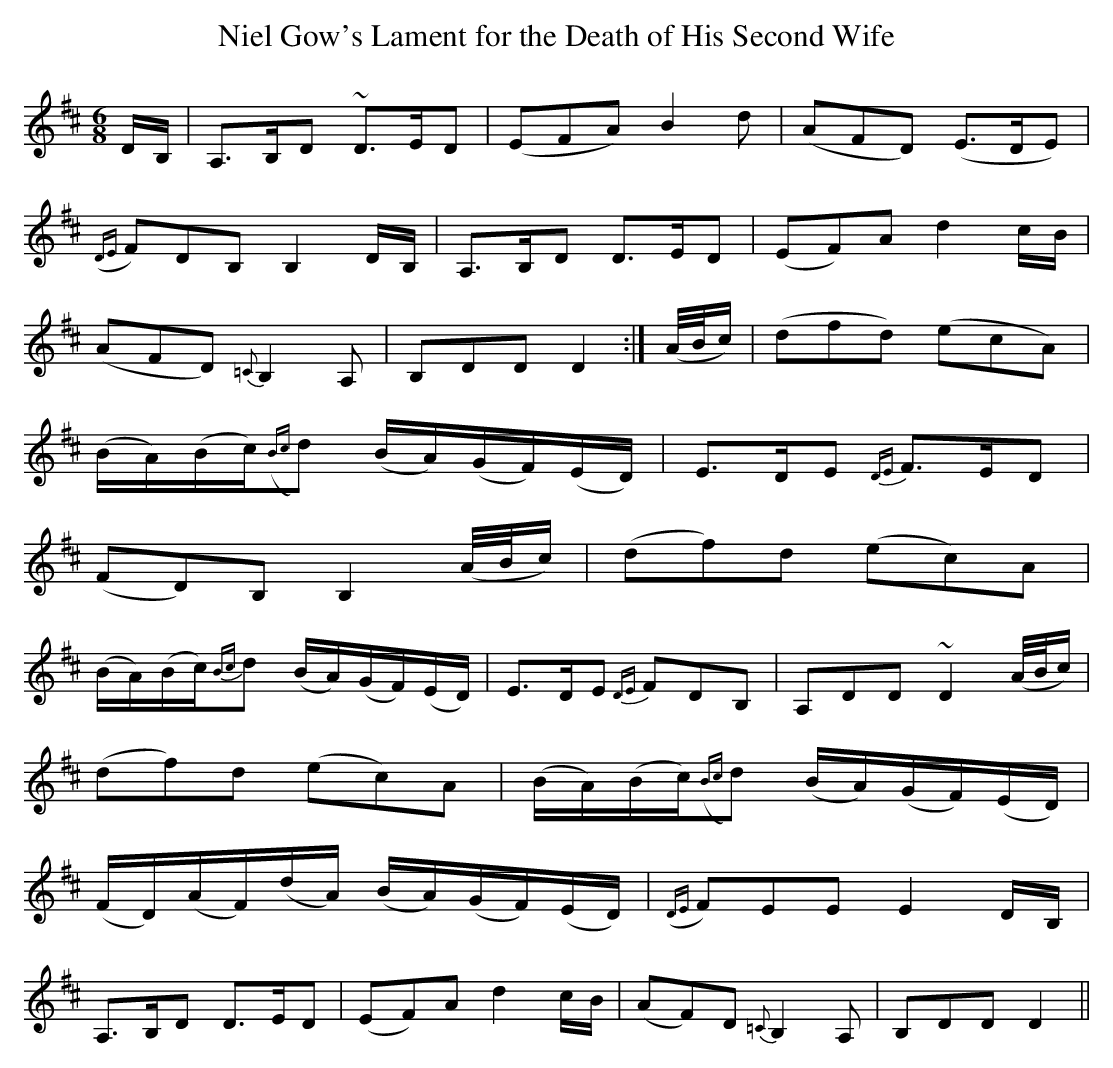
X:1
T:Niel Gow's Lament for the Death of His Second Wife
M:6/8
L:1/8
K:D Major
D/B,/| A,>B,D ~D>ED| (EFA) B2 d| (AFD) (E>DE)|
({DE}F)DB, B,2 D/B,/| A,>B,D D>ED| (EF)A d2 c/2B/2|
(AFD) {=C} B,2 A,| B,DD D2:| (A/4B/4c/)| (dfd) (ecA)|
(B/2A/2)(B/2c/2)({Bc}d) (B/2A/2)(G/2F/2)(E/2D/2)| E>DE {DE}F>ED|
(FD)B, B,2(A/4B/4c/2)| (df)d (ec)A |
(B/A/)(B/c/){Bc}d (B/A/)(G/F/)(E/D/)|E>DE {DE}FDB,|A,DD ~D2 (A/4B/4c/)|
(df)d (ec)A|(B/2A/2)(B/2c/2)({Bc}d) (B/2A/2)(G/2F/2)(E/2D/2)|
(F/2D/2)(A/2F/2)(d/2A/2) (B/2A/2)(G/2F/2)(E/2D/2)| ({DE}F)EE E2 D/2B,/2|
A,>B,D D>ED| (EF)A d2 c/2B/2| (AF)D {=C} B,2 A,| B,DDD2||
